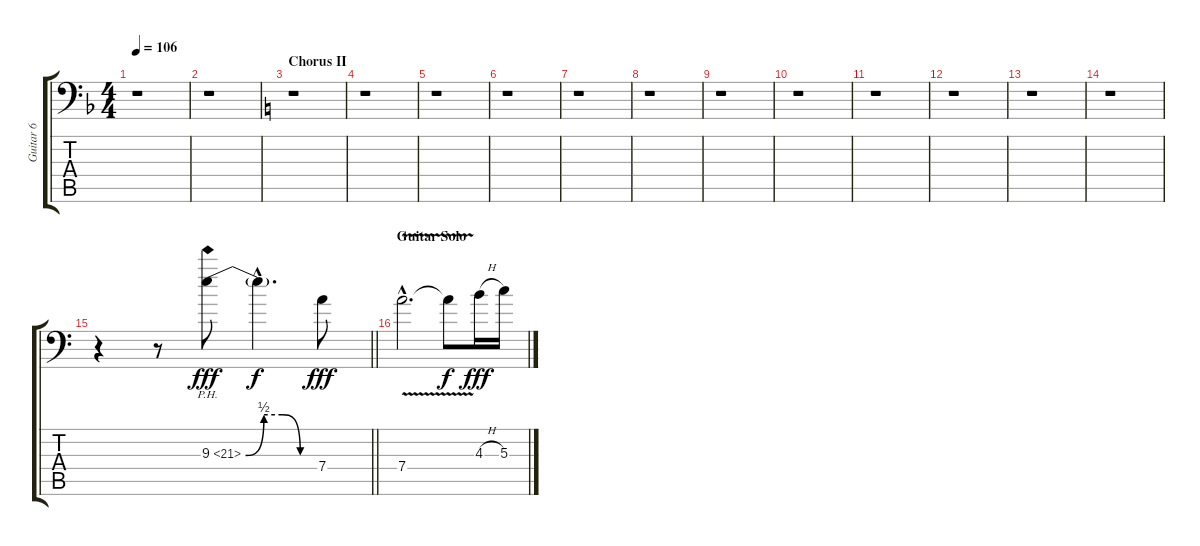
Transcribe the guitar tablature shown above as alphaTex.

\track ("Guitar 6" "Guitar 6") {instrument distortionguitar}
\staff {score tabs}
\tuning (E4 B3 G3 D3 A2 A1) {hide}
\ts (4 4)
\tempo 106
\clef f4
\ks f
r.1{dy fff} |
r.1 |
\section ("" "Chorus II")
\ks c
r.1 |
r.1 |
r.1 |
r.1 |
r.1 |
r.1 |
r.1 |
r.1 |
r.1 |
r.1 |
r.1 |
r.1 |
\barLineRight lightlight
r.4 r.8 9.3{be (custom 0 0 15 2 30 2 45 0 60 0) ph 12}.8 9.3{hac t}.4{d dy f} 7.4.8{dy fff} |
\section ("" "Guitar Solo")
7.4{v hac}.2{d} 7.4{t}.8{dy f} 4.3{h}.16{dy fff} 5.3.16
